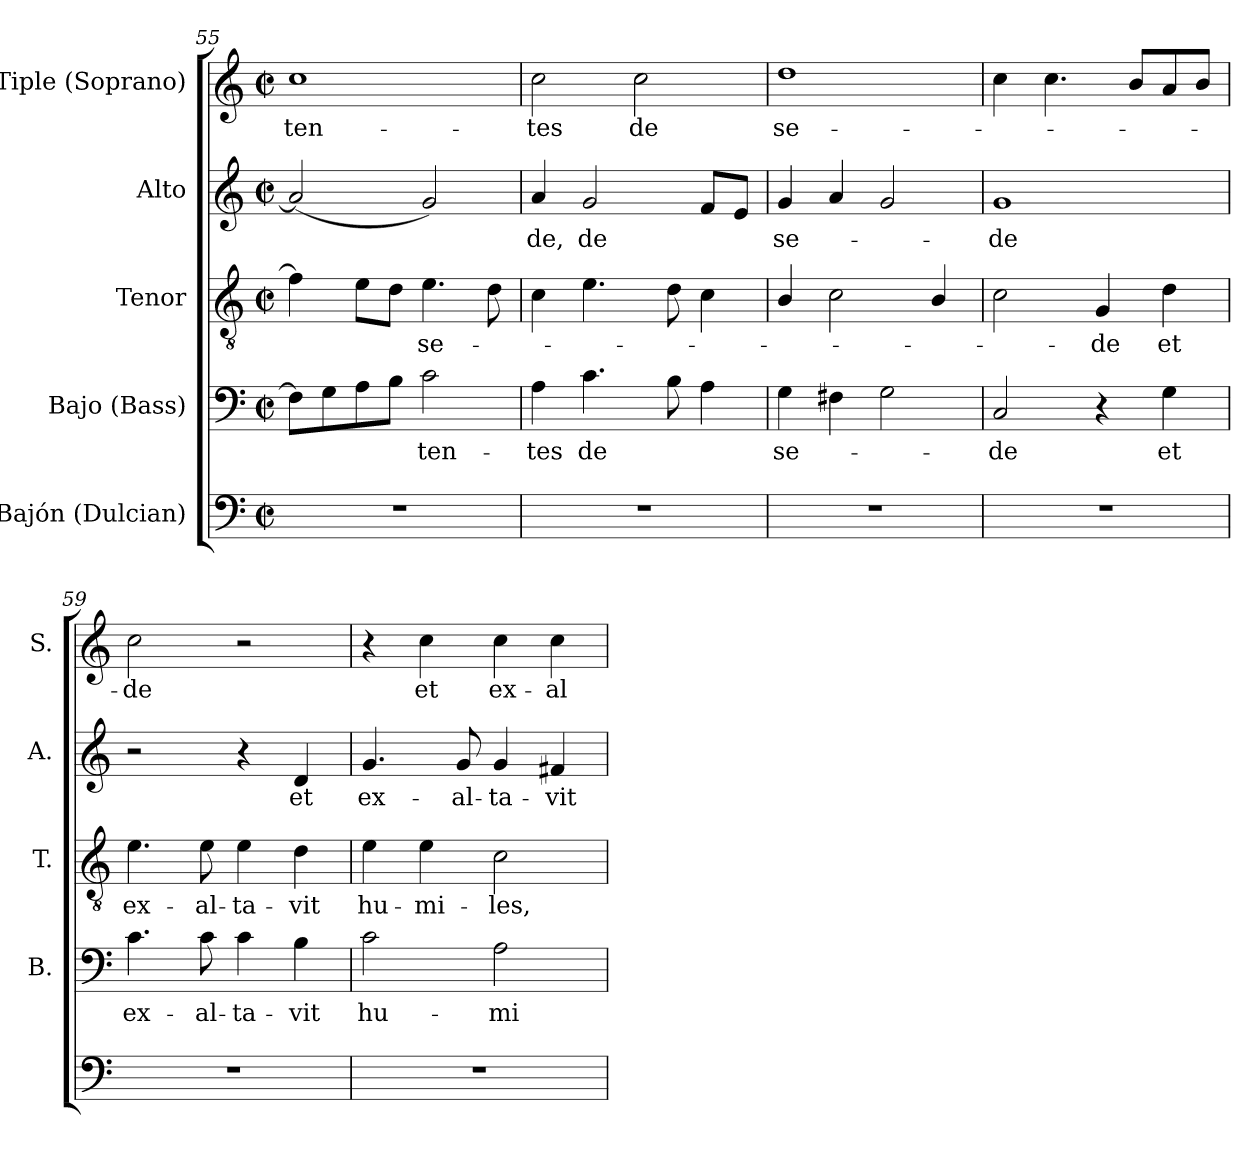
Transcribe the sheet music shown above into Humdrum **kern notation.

**kern	**kern	**text	**kern	**text	**kern	**text	**kern	**text
*part5	*part4	*part4	*part3	*part3	*part2	*part2	*part1	*part1
*staff5	*staff4	*staff4	*staff3	*staff3	*staff2	*staff2	*staff1	*staff1
*I"Bajón (Dulcian)	*I"Bajo (Bass)	*	*I"Tenor	*	*I"Alto	*	*I"Tiple (Soprano)	*
*	*I'B.	*	*I'T.	*	*I'A.	*	*I'S.	*
!!LO:LB:g=z
*clefF4	*clefF4	*	*clefGv2	*	*clefG2	*	*clefG2	*
*	*	*	*ITrd7c12	*	*	*	*	*
*k[]	*k[]	*	*k[]	*	*k[]	*	*k[]	*
*C:	*C:	*	*C:	*	*C:	*	*C:	*
*M2/2	*M2/2	*	*M2/2	*	*M2/2	*	*M2/2	*
*met(c|)	*met(c|)	*	*met(c|)	*	*met(c|)	*	*met(c|)	*
=55	=55	=55	=55	=55	=55	=55	=55	=55
!	!	!	!	!	!	!	!	!LO:LY:b:color=#000000
1r	8Fi\L]	.	4Fi\]	.	(2ai/]	.	1cci	-ten-
.	8Gi\	.	.	.	.	.	.	.
.	8Ai\	.	8Ei\L	.	.	.	.	.
.	8Bi\J	.	8Di\J	.	.	.	.	.
!	!	!LO:LY:b:color=#000000	!	!	!	!	!	!
!	!	!	!	!LO:LY:b:color=#000000	!	!	!	!
.	2ci\	-ten-	4.Ei\	se-	2gi/)	.	.	.
.	.	.	8Di\	.	.	.	.	.
=56	=56	=56	=56	=56	=56	=56	=56	=56
!	!	!LO:LY:b:color=#000000	!	!	!	!	!	!
!	!	!	!	!	!	!LO:LY:b:color=#000000	!	!
!	!	!	!	!	!	!	!	!LO:LY:b:color=#000000
1r	4Ai\	-tes	4Ci\	.	4ai/	-de,	2cci\	-tes
!	!	!LO:LY:b:color=#000000	!	!	!	!	!	!
!	!	!	!	!	!	!LO:LY:b:color=#000000	!	!
.	4.ci\	de	4.Ei\	.	2gi/	de	.	.
!	!	!	!	!	!	!	!	!LO:LY:b:color=#000000
.	.	.	.	.	.	.	2cci\	de
.	8Bi\	.	8Di\	.	.	.	.	.
.	4Ai\	.	4Ci\	.	8fi/L	.	.	.
.	.	.	.	.	8ei/J	.	.	.
=57	=57	=57	=57	=57	=57	=57	=57	=57
!	!	!LO:LY:b:color=#000000	!	!	!	!	!	!
!	!	!	!	!	!	!LO:LY:b:color=#000000	!	!
!	!	!	!	!	!	!	!	!LO:LY:b:color=#000000
1r	4Gi\	se-	4BBi/	.	4gi/	se-	1ddi	se-
.	4F#Xi\	.	2Ci\	.	4ai/	.	.	.
.	2Gi\	.	.	.	2gi/	.	.	.
.	.	.	4BBi/	.	.	.	.	.
=58	=58	=58	=58	=58	=58	=58	=58	=58
!	!	!LO:LY:b:color=#000000	!	!	!	!	!	!
!	!	!	!	!	!	!LO:LY:b:color=#000000	!	!
1r	2Ci/	-de	2Ci\	.	1gi	-de	4cci\	.
.	.	.	.	.	.	.	4.cci\	.
!	!	!	!	!LO:LY:b:color=#000000	!	!	!	!
.	4r	.	4GGi/	-de	.	.	.	.
.	.	.	.	.	.	.	8bi/L	.
!	!	!LO:LY:b:color=#000000	!	!	!	!	!	!
!	!	!	!	!LO:LY:b:color=#000000	!	!	!	!
.	4Gi\	et	4Di\	et	.	.	8ai/	.
.	.	.	.	.	.	.	8bi/J	.
=59	=59	=59	=59	=59	=59	=59	=59	=59
!	!	!LO:LY:b:color=#000000	!	!	!	!	!	!
!	!	!	!	!LO:LY:b:color=#000000	!	!	!	!
!	!	!	!	!	!	!	!	!LO:LY:b:color=#000000
1r	4.ci\	ex-	4.Ei\	ex-	2r	.	2cci\	-de
!	!	!LO:LY:b:color=#000000	!	!	!	!	!	!
!	!	!	!	!LO:LY:b:color=#000000	!	!	!	!
.	8ci\	-al-	8Ei\	-al-	.	.	.	.
!	!	!LO:LY:b:color=#000000	!	!	!	!	!	!
!	!	!	!	!LO:LY:b:color=#000000	!	!	!	!
.	4ci\	-ta-	4Ei\	-ta-	4r	.	2r	.
!	!	!LO:LY:b:color=#000000	!	!	!	!	!	!
!	!	!	!	!LO:LY:b:color=#000000	!	!	!	!
!	!	!	!	!	!	!LO:LY:b:color=#000000	!	!
.	4Bi\	-vit	4Di\	-vit	4di/	et	.	.
=60	=60	=60	=60	=60	=60	=60	=60	=60
!	!	!LO:LY:b:color=#000000	!	!	!	!	!	!
!	!	!	!	!LO:LY:b:color=#000000	!	!	!	!
!	!	!	!	!	!	!LO:LY:b:color=#000000	!	!
1r	2ci\	hu-	4Ei\	hu-	4.gi/	ex-	4r	.
!	!	!	!	!LO:LY:b:color=#000000	!	!	!	!
!	!	!	!	!	!	!	!	!LO:LY:b:color=#000000
.	.	.	4Ei\	-mi-	.	.	4cci\	et
!	!	!	!	!	!	!LO:LY:b:color=#000000	!	!
.	.	.	.	.	8gi/	-al-	.	.
!	!	!LO:LY:b:color=#000000	!	!	!	!	!	!
!	!	!	!	!LO:LY:b:color=#000000	!	!	!	!
!	!	!	!	!	!	!LO:LY:b:color=#000000	!	!
!	!	!	!	!	!	!	!	!LO:LY:b:color=#000000
.	2Ai\	-mi-	2Ci\	-les,	4gi/	-ta-	4cci\	ex-
!	!	!	!	!	!	!LO:LY:b:color=#000000	!	!
!	!	!	!	!	!	!	!	!LO:LY:b:color=#000000
.	.	.	.	.	4f#Xi/	-vit	4cci\	-al-
=	=	=	=	=	=	=	=	=
*-	*-	*-	*-	*-	*-	*-	*-	*-
